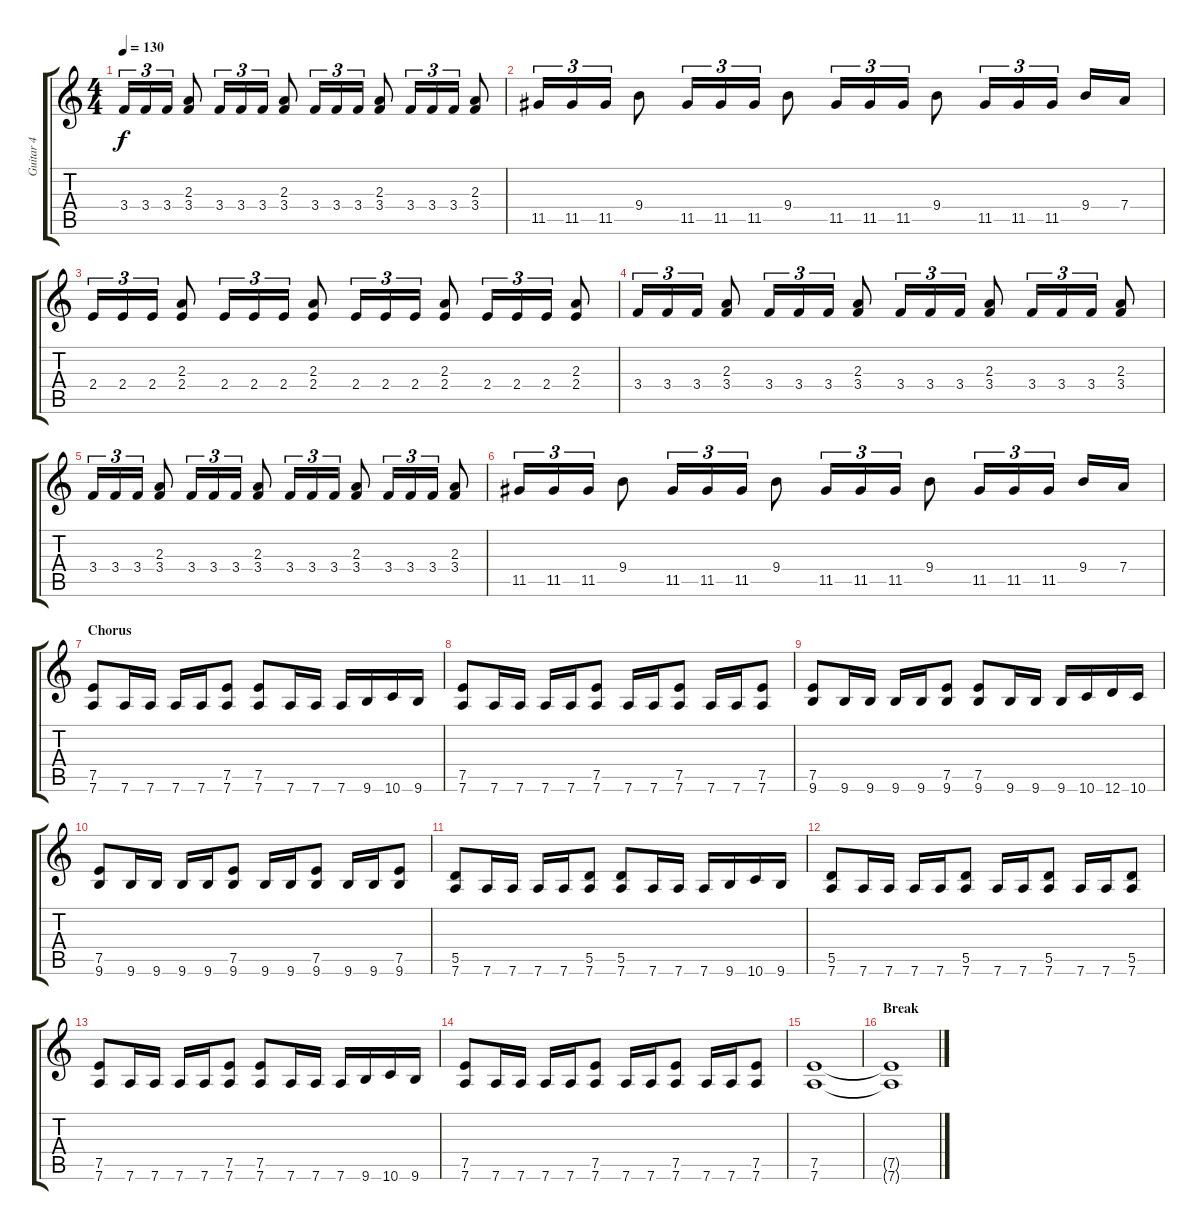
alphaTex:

\track ("Guitar 4" "Guitar 4") {instrument distortionguitar}
\staff {score tabs}
\tuning (E4 B3 G3 D3 A2 D2) {hide}
\ts (4 4)
\tempo 130
\clef g2
\ks c
3.4.16{tu (3 2) dy f} 3.4.16{tu (3 2)} 3.4.16{tu (3 2)} (2.3 3.4).8 3.4.16{tu (3 2)} 3.4.16{tu (3 2)} 3.4.16{tu (3 2)} (2.3 3.4).8 3.4.16{tu (3 2)} 3.4.16{tu (3 2)} 3.4.16{tu (3 2)} (2.3 3.4).8 3.4.16{tu (3 2)} 3.4.16{tu (3 2)} 3.4.16{tu (3 2)} (2.3 3.4).8 |
11.5.16{tu (3 2)} 11.5.16{tu (3 2)} 11.5.16{tu (3 2)} 9.4.8 11.5.16{tu (3 2)} 11.5.16{tu (3 2)} 11.5.16{tu (3 2)} 9.4.8 11.5.16{tu (3 2)} 11.5.16{tu (3 2)} 11.5.16{tu (3 2)} 9.4.8 11.5.16{tu (3 2)} 11.5.16{tu (3 2)} 11.5.16{tu (3 2)} 9.4.16 7.4.16 |
2.4.16{tu (3 2)} 2.4.16{tu (3 2)} 2.4.16{tu (3 2)} (2.3 2.4).8 2.4.16{tu (3 2)} 2.4.16{tu (3 2)} 2.4.16{tu (3 2)} (2.3 2.4).8 2.4.16{tu (3 2)} 2.4.16{tu (3 2)} 2.4.16{tu (3 2)} (2.3 2.4).8 2.4.16{tu (3 2)} 2.4.16{tu (3 2)} 2.4.16{tu (3 2)} (2.3 2.4).8 |
3.4.16{tu (3 2)} 3.4.16{tu (3 2)} 3.4.16{tu (3 2)} (2.3 3.4).8 3.4.16{tu (3 2)} 3.4.16{tu (3 2)} 3.4.16{tu (3 2)} (2.3 3.4).8 3.4.16{tu (3 2)} 3.4.16{tu (3 2)} 3.4.16{tu (3 2)} (2.3 3.4).8 3.4.16{tu (3 2)} 3.4.16{tu (3 2)} 3.4.16{tu (3 2)} (2.3 3.4).8 |
3.4.16{tu (3 2)} 3.4.16{tu (3 2)} 3.4.16{tu (3 2)} (2.3 3.4).8 3.4.16{tu (3 2)} 3.4.16{tu (3 2)} 3.4.16{tu (3 2)} (2.3 3.4).8 3.4.16{tu (3 2)} 3.4.16{tu (3 2)} 3.4.16{tu (3 2)} (2.3 3.4).8 3.4.16{tu (3 2)} 3.4.16{tu (3 2)} 3.4.16{tu (3 2)} (2.3 3.4).8 |
11.5.16{tu (3 2)} 11.5.16{tu (3 2)} 11.5.16{tu (3 2)} 9.4.8 11.5.16{tu (3 2)} 11.5.16{tu (3 2)} 11.5.16{tu (3 2)} 9.4.8 11.5.16{tu (3 2)} 11.5.16{tu (3 2)} 11.5.16{tu (3 2)} 9.4.8 11.5.16{tu (3 2)} 11.5.16{tu (3 2)} 11.5.16{tu (3 2)} 9.4.16 7.4.16 |
\section ("" "Chorus")
(7.5 7.6).8{volume 13} 7.6.16 7.6.16 7.6.16 7.6.16 (7.5 7.6).8 (7.5 7.6).8 7.6.16 7.6.16 7.6.16 9.6.16 10.6.16 9.6.16 |
(7.5 7.6).8 7.6.16 7.6.16 7.6.16 7.6.16 (7.5 7.6).8 7.6.16 7.6.16 (7.5 7.6).8 7.6.16 7.6.16 (7.5 7.6).8 |
(7.5 9.6).8 9.6.16 9.6.16 9.6.16 9.6.16 (7.5 9.6).8 (7.5 9.6).8 9.6.16 9.6.16 9.6.16 10.6.16 12.6.16 10.6.16 |
(7.5 9.6).8 9.6.16 9.6.16 9.6.16 9.6.16 (7.5 9.6).8 9.6.16 9.6.16 (7.5 9.6).8 9.6.16 9.6.16 (7.5 9.6).8 |
(5.5 7.6).8 7.6.16 7.6.16 7.6.16 7.6.16 (5.5 7.6).8 (5.5 7.6).8 7.6.16 7.6.16 7.6.16 9.6.16 10.6.16 9.6.16 |
(5.5 7.6).8 7.6.16 7.6.16 7.6.16 7.6.16 (5.5 7.6).8 7.6.16 7.6.16 (5.5 7.6).8 7.6.16 7.6.16 (5.5 7.6).8 |
(7.5 7.6).8 7.6.16 7.6.16 7.6.16 7.6.16 (7.5 7.6).8 (7.5 7.6).8 7.6.16 7.6.16 7.6.16 9.6.16 10.6.16 9.6.16 |
(7.5 7.6).8 7.6.16 7.6.16 7.6.16 7.6.16 (7.5 7.6).8 7.6.16 7.6.16 (7.5 7.6).8 7.6.16 7.6.16 (7.5 7.6).8 |
(7.5 7.6).1{volume 0} |
\section ("" "Break")
(7.5{t} 7.6{t}).1
